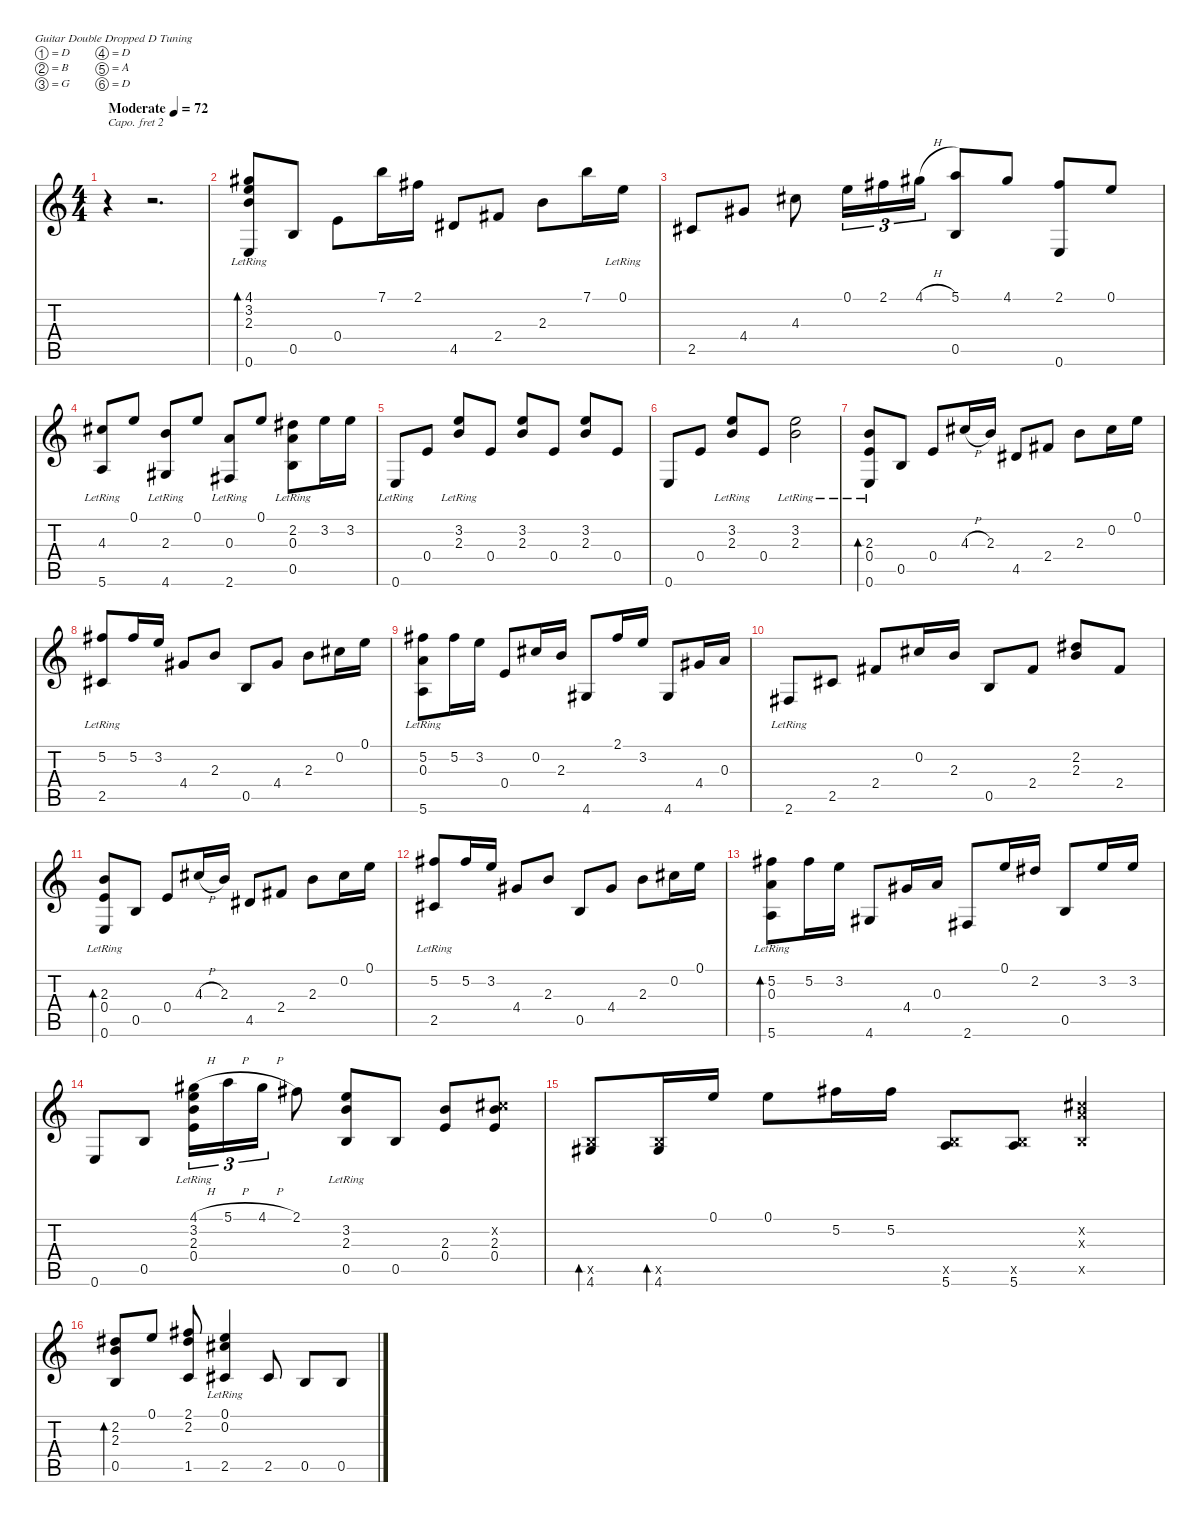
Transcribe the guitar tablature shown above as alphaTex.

\defaultSystemsLayout 4
\hideDynamics
\bracketExtendMode nobrackets
\singleTrackTrackNamePolicy hidden
\multiTrackTrackNamePolicy hidden
\firstSystemTrackNameOrientation horizontal
\otherSystemsTrackNameOrientation horizontal
\extendBarLines
\chordDiagramsInScore
\track ("咄轟 1" "s.guit.") {instrument acousticguitarsteel}
\staff {score tabs}
\capo 2
\tuning (D4 B3 G3 D3 A2 D2)
\ts (4 4)
\beaming (8 2 2 2 2)
\tempo (72 "Moderate")
\clef g2
\ks c
r.4{dy f instrument acousticguitarsteel beam Down} r.2{d beam Down} |
(4.1{acc #} 3.2 2.3{lr} 0.6).8{bd 120 beam Up} 0.5.8{beam Up} 0.4.8{beam Down} 7.1.16{beam Down} 2.1{acc #}.16{beam Down} 4.5{acc #}.8{beam Up} 2.4{acc #}.8{beam Up} 2.3.8{beam Down} 7.1.16{beam Down} 0.1{lr}.16{beam Down} |
2.5{acc #}.8{beam Up} 4.4{acc #}.8{beam Up} 4.3{acc #}.8{beam Down} 0.1.16{tu (3 2) beam Down} 2.1{acc #}.16{tu (3 2) beam Down} 4.1{h acc #}.16{tu (3 2) beam Down} (5.1 0.5).8{beam Up} 4.1{acc #}.8{beam Up} (2.1{acc #} 0.6).8{beam Up} 0.1.8{beam Up} |
(4.3{lr acc #} 5.6).8{beam Up} 0.1.8{beam Up} (2.3{lr} 4.6{acc #}).8{beam Up} 0.1.8{beam Up} (0.3{lr} 2.6{acc #}).8{beam Up} 0.1.8{beam Up} (2.2{acc #} 0.3{lr} 0.5).8{beam Down} 3.2.16{beam Down} 3.2.16{beam Down} |
0.6{lr}.8{beam Up} 0.4.8{beam Up} (3.2 2.3{lr}).8{beam Up} 0.4.8{beam Up} (3.2 2.3).8{beam Up} 0.4.8{beam Up} (3.2 2.3).8{beam Up} 0.4.8{beam Up} |
0.6.8{beam Up} 0.4.8{beam Up} (3.2 2.3{lr}).8{beam Up} 0.4.8{beam Up} (3.2 2.3{lr}).2{beam Down} |
(2.3{lr} 0.4 0.6).8{bd 120 beam Up} 0.5.8{beam Up} 0.4.8{beam Up} 4.3{h acc #}.16{beam Up} 2.3.16{beam Up} 4.5{acc #}.8{beam Up} 2.4{acc #}.8{beam Up} 2.3.8{beam Down} 0.2{acc #}.16{beam Down} 0.1.16{beam Down} |
(5.2{lr acc #} 2.5{acc #}).8{beam Up} 5.2{acc #}.16{beam Up} 3.2.16{beam Up} 4.4{acc #}.8{beam Up} 2.3.8{beam Up} 0.5.8{beam Up} 4.4{acc #}.8{beam Up} 2.3.8{beam Down} 0.2{acc #}.16{beam Down} 0.1.16{beam Down} |
(5.2{acc #} 0.3{lr} 5.6).8{beam Down} 5.2{acc #}.16{beam Down} 3.2.16{beam Down} 0.4.8{beam Up} 0.2{acc #}.16{beam Up} 2.3.16{beam Up} 4.6{acc #}.8{beam Up} 2.1{acc #}.16{beam Up} 3.2.16{beam Up} 4.6{acc #}.8{beam Up} 4.4{acc #}.16{beam Up} 0.3.16{beam Up} |
2.6{lr acc #}.8{beam Up} 2.5{acc #}.8{beam Up} 2.4{acc #}.8{beam Up} 0.2{acc #}.16{beam Up} 2.3.16{beam Up} 0.5.8{beam Up} 2.4{acc #}.8{beam Up} (2.2{acc #} 2.3).8{beam Up} 2.4{acc #}.8{beam Up} |
(2.3{lr} 0.4 0.6).8{bd 120 beam Up} 0.5.8{beam Up} 0.4.8{beam Up} 4.3{h acc #}.16{beam Up} 2.3.16{beam Up} 4.5{acc #}.8{beam Up} 2.4{acc #}.8{beam Up} 2.3.8{beam Down} 0.2{acc #}.16{beam Down} 0.1.16{beam Down} |
(5.2{lr acc #} 2.5{acc #}).8{beam Up} 5.2{acc #}.16{beam Up} 3.2.16{beam Up} 4.4{acc #}.8{beam Up} 2.3.8{beam Up} 0.5.8{beam Up} 4.4{acc #}.8{beam Up} 2.3.8{beam Down} 0.2{acc #}.16{beam Down} 0.1.16{beam Down} |
(5.2{acc #} 0.3{lr} 5.6).8{bd 120 beam Down} 5.2{acc #}.16{beam Down} 3.2.16{beam Down} 4.6{acc #}.8{beam Up} 4.4{acc #}.16{beam Up} 0.3.16{beam Up} 2.6{acc #}.8{beam Up} 0.1.16{beam Up} 2.2{acc #}.16{beam Up} 0.5.8{beam Up} 3.2.16{beam Up} 3.2.16{beam Up} |
0.6.8{beam Up} 0.5.8{beam Up} (4.1{h lr acc #} 3.2 2.3 0.4).16{tu (3 2) beam Down} 5.1{h}.16{tu (3 2) beam Down} 4.1{h acc #}.16{tu (3 2) beam Down} 2.1{acc #}.8{beam Down} (3.2 2.3{lr} 0.5).8{beam Up} 0.5.8{beam Up} (2.3 0.4).8{beam Up} (0.2{x acc #} 2.3 0.4).8{beam Up} |
(0.5{x} 4.6{acc #}).8{bd 30 beam Up} (0.5{x} 4.6{acc #}).16{bd 30 beam Up} 0.1.16{beam Up} 0.1.8{beam Down} 5.2{acc #}.16{beam Down} 5.2{acc #}.16{beam Down} (0.5{x} 5.6).8{beam Up} (0.5{x} 5.6).8{beam Up} (0.2{x acc #} 0.3{x} 0.5{x}).4{beam Up} |
(2.2{acc #} 2.3 0.5).8{bd 120 beam Up} 0.1.8{beam Up} (2.1{acc #} 2.2{acc #} 1.5).8{beam Up} (0.1 0.2{acc #} 2.5{lr acc #}).4{beam Up} 2.5{acc #}.8{beam Up} 0.5.8{beam Up} 0.5.8{beam Up}
